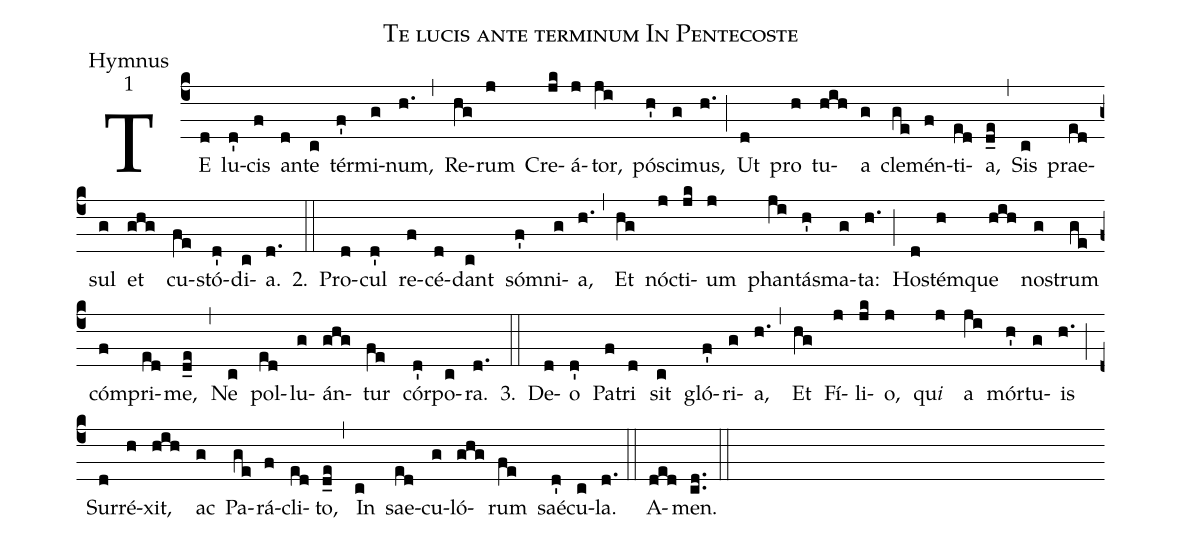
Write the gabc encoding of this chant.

name:Te lucis ante terminum In Pentecoste;
office-part:Hymnus;
mode:1;
%%
(c4) TE(d) lu(d')cis(f) an(d)te(c) tér(f')mi(g)num,(h.) (,) Re(hg)rum(j) Cre(jk)á(j)tor,(ji) pó(h')sci(g)mus,(h.) (;) Ut(d) pro(h) tu(hih)a(g) cle(ge)mén(f)ti(ed)a,(d_e) (,) Sis(c) prae(ed)sul(g) et(ghg) cu(fe)stó(d')di(c)a.(d.) 2.(::) Pro(d)cul(d') re(f)cé(d)dant(c) só(f')mni(g)a,(h.) (,) Et(hg) nó(j)cti(jk)um(j) phan(ji)tás(h')ma(g)ta:(h.) (;) Ho(d)stém(h)que(hih) no(g)strum(ge) cóm(f)pri(ed)me,(d_e) (,) Ne(c) pol(ed)lu(g)án(ghg)tur(fe) cór(d')po(c)ra.(d.) 3.(::) De(d)o(d') Pa(f)tri(d) sit(c) gló(f')ri(g)a,(h.) (,) Et(hg) Fí(j)li(jk)o,(j) qu<i>i</i>(j) a(ji) mór(h')tu(g)is(h.) (;) Sur(d)ré(h)xit,(hih) ac(g) Pa(ge)rá(f)cli(ed)to,(d_e) (,) In(c) sae(ed)cu(g)ló(ghg)rum(fe) saé(d')cu(c)la.(d.) (::) A(ded)men.(cd..) (::)
